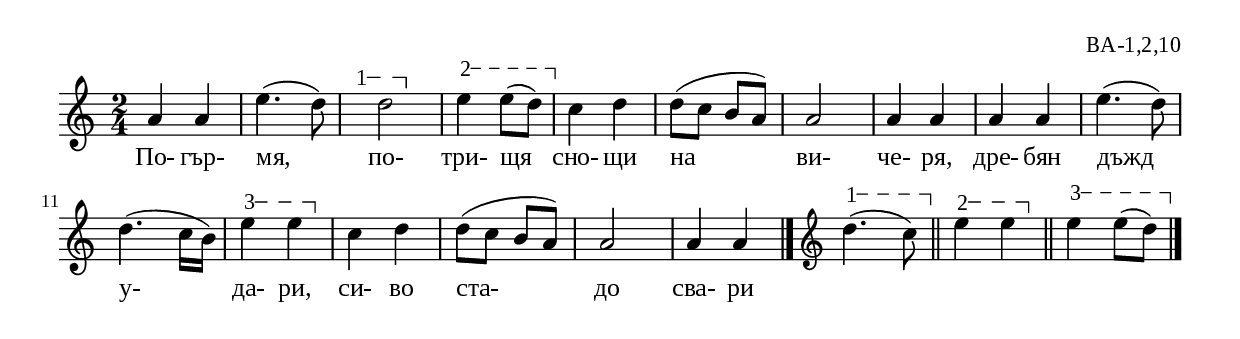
%{
BA_1_2_10
%}

\include "td-preamble.ly"

\score {
\relative c'' {
%% \tempo 4 = 152
  \time 2/4
a4 a | e'4.( d8) |
\varA
\set Score.measureLength = #(ly:make-moment 3 4)  
  s4\startTextSpan d2\stopTextSpan | 
\set Score.measureLength = #(ly:make-moment 2 4)  
\varB
e4\startTextSpan e8( d\stopTextSpan) | 
c4 d | d8([ c] b[ a]) | a2 | a4 a |
a a | e'4.( d8) | d4.( c16 b) | 
\varC
  e4\startTextSpan e\stopTextSpan |   
c d | d8( c b a) | a2 | a4 a
 \bar "|."
\endm 
\varA
d4.\startTextSpan( c8\stopTextSpan) \bar "||"
\varB
e4\startTextSpan e4\stopTextSpan \bar "||"
\varC
e4\startTextSpan e8( d\stopTextSpan) 
\bar "|." 
}
\addlyrics { По- гър- мя, по- три- щя сно- щи на ви- че- ря, дре- бян дъжд
 у- да- ри, си- во ста- до сва- ри }
%
\layout {
  indent = #0
  line-width = 190\mm
  ragged-right=##f
}
%
\midi { 
	\context {
		\Score
		tempoWholesPerMinute = #(ly:make-moment 152 4)
		}
	}
}
%
\header{
  opus = "ВА-1,2,10"
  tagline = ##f
}


